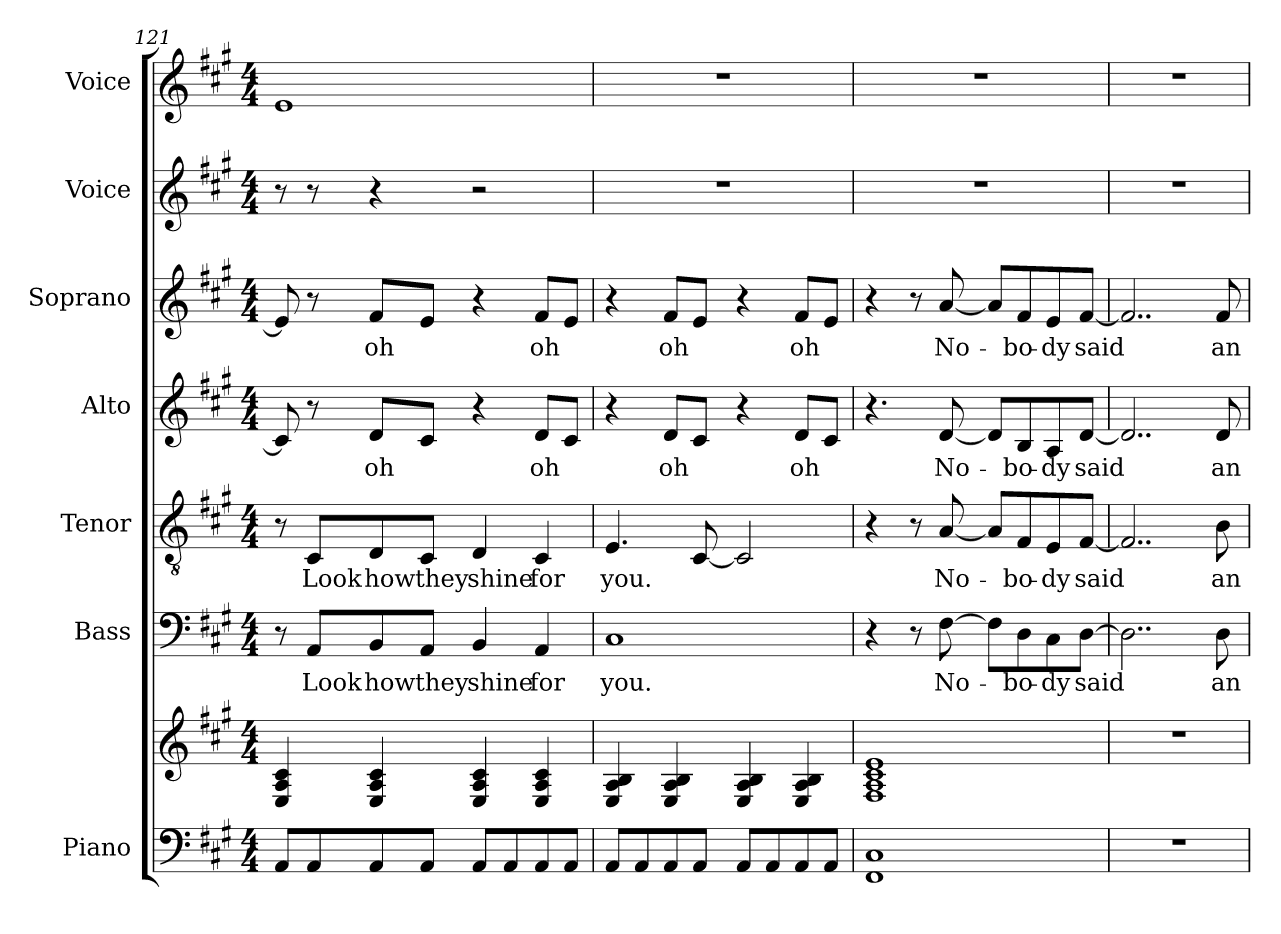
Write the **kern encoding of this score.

**kern	**kern	**kern	**text	**kern	**text	**kern	**text	**kern	**text	**kern	**kern
*part7	*part7	*part6	*part6	*part5	*part5	*part4	*part4	*part3	*part3	*part2	*part1
*staff8	*staff7	*staff6	*staff6	*staff5	*staff5	*staff4	*staff4	*staff3	*staff3	*staff2	*staff1
*I"Piano	*	*I"Bass	*	*I"Tenor	*	*I"Alto	*	*I"Soprano	*	*I"Voice	*I"Voice
*I'Pno.	*	*I'B.	*	*I'T.	*	*I'A.	*	*I'S.	*	*I'Vo.	*I'Vo.
!!LO:LB:g=z
*clefF4	*clefG2	*clefF4	*	*clefGv2	*	*clefG2	*	*clefG2	*	*clefG2	*clefG2
*k[f#c#g#]	*k[f#c#g#]	*k[f#c#g#]	*	*k[f#c#g#]	*	*k[f#c#g#]	*	*k[f#c#g#]	*	*k[f#c#g#]	*k[f#c#g#]
*M4/4	*M4/4	*M4/4	*	*M4/4	*	*M4/4	*	*M4/4	*	*M4/4	*M4/4
=121	=121	=121	=121	=121	=121	=121	=121	=121	=121	=121	=121
8AA/L	4E/ 4A/ 4c#/	8r	.	8r	.	8c#/]	.	8e/]	.	8r	1e
8AA/	.	8AA/L	Look	8C#/L	Look	8r	.	8r	.	8r	.
8AA/	4E/ 4A/ 4c#/	8BB/	how	8D/	how	8d/L	oh	8f#/L	oh	4r	.
8AA/J	.	8AA/J	they	8C#/J	they	8c#/J	.	8e/J	.	.	.
8AA/L	4E/ 4A/ 4c#/	4BB/	shine	4D/	shine	4r	.	4r	.	2r	.
8AA/	.	.	.	.	.	.	.	.	.	.	.
8AA/	4E/ 4A/ 4c#/	4AA/	for	4C#/	for	8d/L	oh	8f#/L	oh	.	.
8AA/J	.	.	.	.	.	8c#/J	.	8e/J	.	.	.
=122	=122	=122	=122	=122	=122	=122	=122	=122	=122	=122	=122
8AA/L	4E/ 4A/ 4B/	1C#	you.	4.E/	you.	4r	.	4r	.	1r	1r
8AA/	.	.	.	.	.	.	.	.	.	.	.
8AA/	4E/ 4A/ 4B/	.	.	.	.	8d/L	oh	8f#/L	oh	.	.
8AA/J	.	.	.	[8C#/	.	8c#/J	.	8e/J	.	.	.
8AA/L	4E/ 4A/ 4B/	.	.	2C#/]	.	4r	.	4r	.	.	.
8AA/	.	.	.	.	.	.	.	.	.	.	.
8AA/	4E/ 4A/ 4B/	.	.	.	.	8d/L	oh	8f#/L	oh	.	.
8AA/J	.	.	.	.	.	8c#/J	.	8e/J	.	.	.
=123	=123	=123	=123	=123	=123	=123	=123	=123	=123	=123	=123
1FF# 1C#	1F# 1A 1c# 1e	4r	.	4r	.	4.r	.	4r	.	1r	1r
.	.	8r	.	8r	.	.	.	8r	.	.	.
.	.	[8F#\	No-	[8A/	No-	[8d/	No-	[8a/	No-	.	.
.	.	8F#\L]	.	8A/L]	.	8d/L]	.	8a/L]	.	.	.
.	.	8D\	-bo-	8F#/	-bo-	8B/	-bo-	8f#/	-bo-	.	.
.	.	8C#\	-dy	8E/	-dy	8A/	-dy	8e/	-dy	.	.
.	.	[8D\J	said	[8F#/J	said	[8d/J	said	[8f#/J	said	.	.
=124	=124	=124	=124	=124	=124	=124	=124	=124	=124	=124	=124
1r	1r	2..DZ\]	.	2..F#Z/]	.	2..dZ/]	.	2..f#Z/]	.	1r	1r
.	.	8D\	an	8B\	an	8d/	an	8f#/	an	.	.
=	=	=	=	=	=	=	=	=	=	=	=
*-	*-	*-	*-	*-	*-	*-	*-	*-	*-	*-	*-
